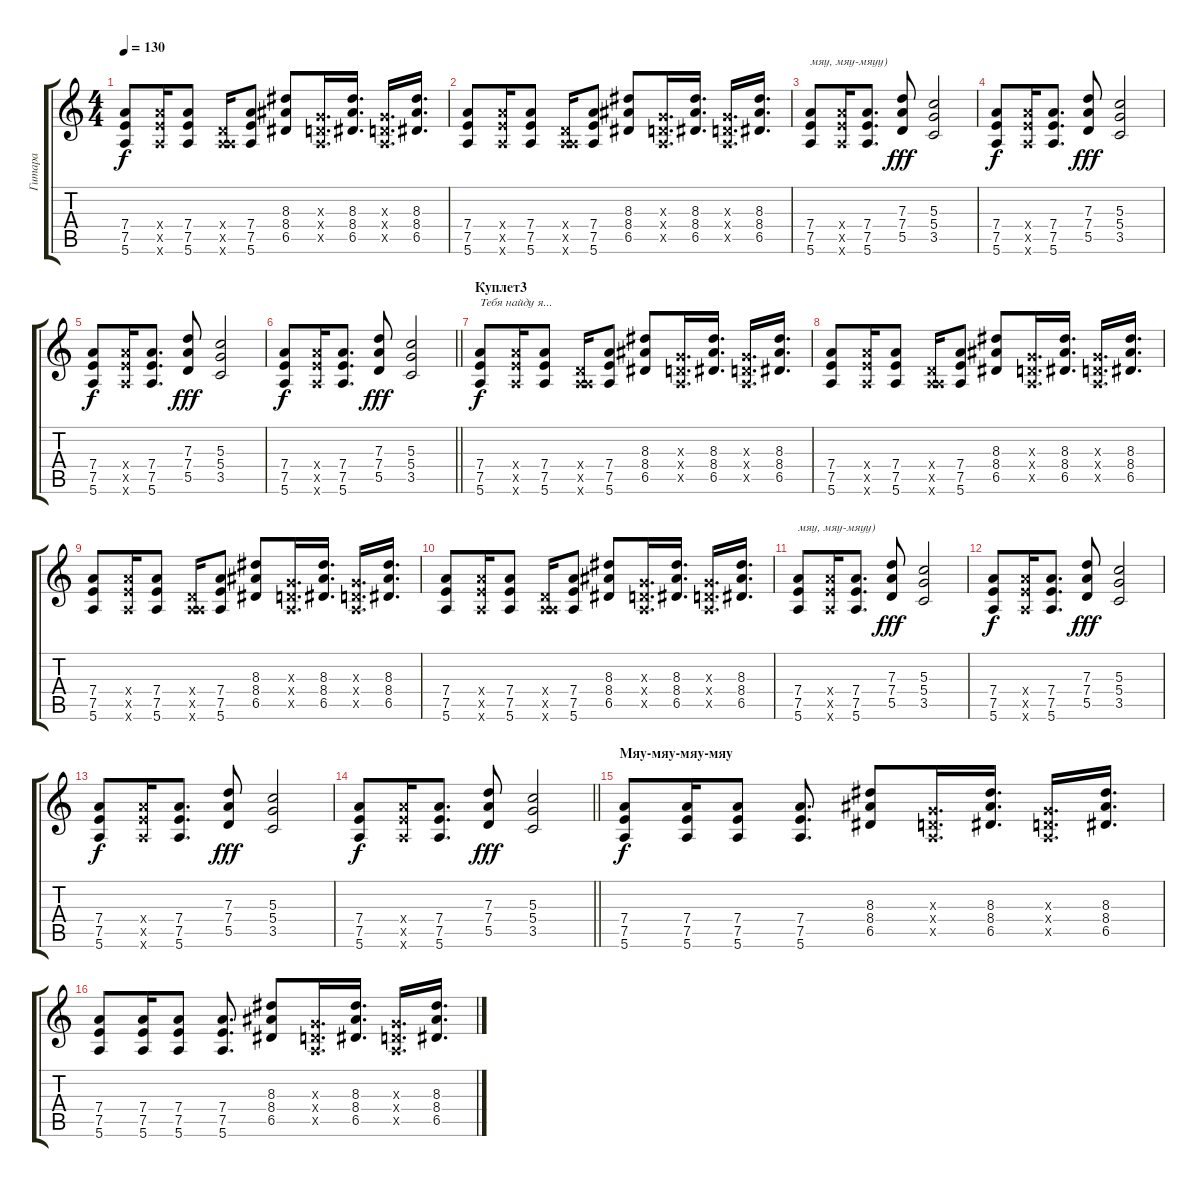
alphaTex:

\track ("Гитара" "Гитара") {instrument overdrivenguitar}
\staff {score tabs}
\tuning (E4 B3 G3 D3 A2 E2) {hide}
\ts (4 4)
\tempo 130
\clef g2
\ks c
(7.4 7.5 5.6).8{dy f} (7.4{x} 7.5{x} 5.6{x}).16 (7.4 7.5 5.6).8 (0.4{x} 0.5{x} 5.6{x}).16 (7.4 7.5 5.6).8 (8.3 8.4 6.5).8 (0.3{x} 0.4{x} 0.5{x}).16{d} (8.3 8.4 6.5).16{d} (0.3{x} 0.4{x} 0.5{x}).16{d} (8.3 8.4 6.5).16{d} |
(7.4 7.5 5.6).8 (7.4{x} 7.5{x} 5.6{x}).16 (7.4 7.5 5.6).8 (0.4{x} 0.5{x} 5.6{x}).16 (7.4 7.5 5.6).8 (8.3 8.4 6.5).8 (0.3{x} 0.4{x} 0.5{x}).16{d} (8.3 8.4 6.5).16{d} (0.3{x} 0.4{x} 0.5{x}).16{d} (8.3 8.4 6.5).16{d} |
(7.4 7.5 5.6).8{txt "мяу, мяу-мяуу)"} (7.4{x} 7.5{x} 5.6{x}).16 (7.4 7.5 5.6).8{d} (7.3 7.4 5.5).8{dy fff} (5.3 5.4 3.5).2 |
(7.4 7.5 5.6).8{dy f} (7.4{x} 7.5{x} 5.6{x}).16 (7.4 7.5 5.6).8{d} (7.3 7.4 5.5).8{dy fff} (5.3 5.4 3.5).2 |
(7.4 7.5 5.6).8{dy f} (7.4{x} 7.5{x} 5.6{x}).16 (7.4 7.5 5.6).8{d} (7.3 7.4 5.5).8{dy fff} (5.3 5.4 3.5).2 |
\barLineRight lightlight
(7.4 7.5 5.6).8{dy f} (7.4{x} 7.5{x} 5.6{x}).16 (7.4 7.5 5.6).8{d} (7.3 7.4 5.5).8{dy fff} (5.3 5.4 3.5).2 |
\section ("" "Куплет3")
(7.4 7.5 5.6).8{txt "Тебя найду я..." dy f} (7.4{x} 7.5{x} 5.6{x}).16 (7.4 7.5 5.6).8 (0.4{x} 0.5{x} 5.6{x}).16 (7.4 7.5 5.6).8 (8.3 8.4 6.5).8 (0.3{x} 0.4{x} 0.5{x}).16{d} (8.3 8.4 6.5).16{d} (0.3{x} 0.4{x} 0.5{x}).16{d} (8.3 8.4 6.5).16{d} |
(7.4 7.5 5.6).8 (7.4{x} 7.5{x} 5.6{x}).16 (7.4 7.5 5.6).8 (0.4{x} 0.5{x} 5.6{x}).16 (7.4 7.5 5.6).8 (8.3 8.4 6.5).8 (0.3{x} 0.4{x} 0.5{x}).16{d} (8.3 8.4 6.5).16{d} (0.3{x} 0.4{x} 0.5{x}).16{d} (8.3 8.4 6.5).16{d} |
(7.4 7.5 5.6).8 (7.4{x} 7.5{x} 5.6{x}).16 (7.4 7.5 5.6).8 (0.4{x} 0.5{x} 5.6{x}).16 (7.4 7.5 5.6).8 (8.3 8.4 6.5).8 (0.3{x} 0.4{x} 0.5{x}).16{d} (8.3 8.4 6.5).16{d} (0.3{x} 0.4{x} 0.5{x}).16{d} (8.3 8.4 6.5).16{d} |
(7.4 7.5 5.6).8 (7.4{x} 7.5{x} 5.6{x}).16 (7.4 7.5 5.6).8 (0.4{x} 0.5{x} 5.6{x}).16 (7.4 7.5 5.6).8 (8.3 8.4 6.5).8 (0.3{x} 0.4{x} 0.5{x}).16{d} (8.3 8.4 6.5).16{d} (0.3{x} 0.4{x} 0.5{x}).16{d} (8.3 8.4 6.5).16{d} |
(7.4 7.5 5.6).8{txt "мяу, мяу-мяуу)"} (7.4{x} 7.5{x} 5.6{x}).16 (7.4 7.5 5.6).8{d} (7.3 7.4 5.5).8{dy fff} (5.3 5.4 3.5).2 |
(7.4 7.5 5.6).8{dy f} (7.4{x} 7.5{x} 5.6{x}).16 (7.4 7.5 5.6).8{d} (7.3 7.4 5.5).8{dy fff} (5.3 5.4 3.5).2 |
(7.4 7.5 5.6).8{dy f} (7.4{x} 7.5{x} 5.6{x}).16 (7.4 7.5 5.6).8{d} (7.3 7.4 5.5).8{dy fff} (5.3 5.4 3.5).2 |
\barLineRight lightlight
(7.4 7.5 5.6).8{dy f} (7.4{x} 7.5{x} 5.6{x}).16 (7.4 7.5 5.6).8{d} (7.3 7.4 5.5).8{dy fff} (5.3 5.4 3.5).2 |
\section ("" "Мяу-мяу-мяу-мяу")
(7.4 7.5 5.6).8{dy f} (7.4 7.5 5.6).16 (7.4 7.5 5.6).8 (7.4 7.5 5.6).8{d} (8.3 8.4 6.5).8 (0.3{x} 0.4{x} 0.5{x}).16{d} (8.3 8.4 6.5).16{d} (0.3{x} 0.4{x} 0.5{x}).16{d} (8.3 8.4 6.5).16{d} |
(7.4 7.5 5.6).8 (7.4 7.5 5.6).16 (7.4 7.5 5.6).8 (7.4 7.5 5.6).8{d} (8.3 8.4 6.5).8 (0.3{x} 0.4{x} 0.5{x}).16{d} (8.3 8.4 6.5).16{d} (0.3{x} 0.4{x} 0.5{x}).16{d} (8.3 8.4 6.5).16{d}
